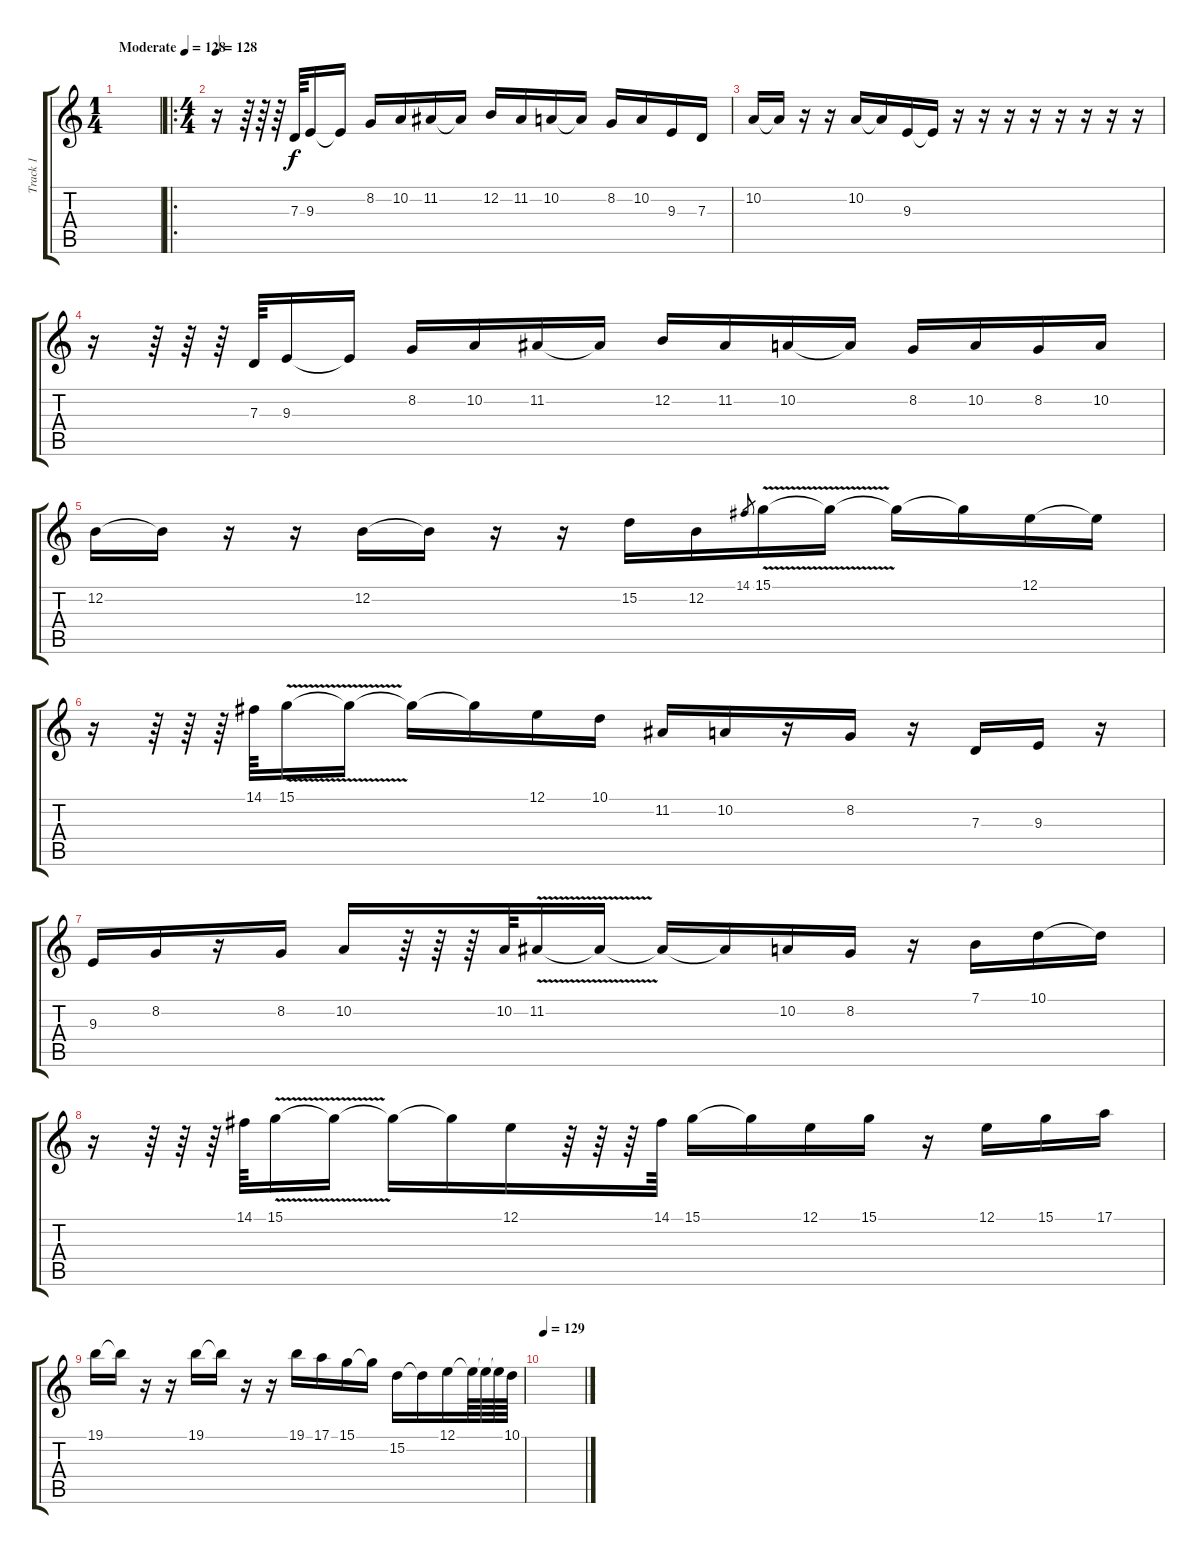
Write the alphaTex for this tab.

\track ("Track 1" "Track 1") {instrument lead5charang}
\staff {score tabs}
\tuning (E4 B3 G3 D3 A2 E2) {hide}
\ts (1 4)
\tempo (128 "Moderate")
\clef g2
\ks c
|
\ro
\ts (4 4)
\tempo 128
r.16 r.64 r.64 r.64 7.3.64 9.3.16 9.3{t}.16 8.2.16 10.2.16 11.2.16 11.2{t}.16 12.2.16 11.2.16 10.2.16 10.2{t}.16 8.2.16 10.2.16 9.3.16 7.3.16 |
10.2.16 10.2{t}.16 r.16 r.16 10.2.16 10.2{t}.16 9.3.16 9.3{t}.16 r.16 r.16 r.16 r.16 r.16 r.16 r.16 r.16 |
r.16 r.64 r.64 r.64 7.3.64 9.3.16 9.3{t}.16 8.2.16 10.2.16 11.2.16 11.2{t}.16 12.2.16 11.2.16 10.2.16 10.2{t}.16 8.2.16 10.2.16 8.2.16 10.2.16 |
12.2.16 12.2{t}.16 r.16 r.16 12.2.16 12.2{t}.16 r.16 r.16 15.2.16 12.2.16 14.1.8{gr} 15.1{v}.16 15.1{t}.16 15.1{t}.16 15.1{t}.16 12.1.16 12.1{t}.16 |
r.16 r.64 r.64 r.64 14.1.64 15.1{v}.16 15.1{t}.16 15.1{t}.16 15.1{t}.16 12.1.16 10.1.16 11.2.16 10.2.16 r.16 8.2.16 r.16 7.3.16 9.3.16 r.16 |
9.3.16 8.2.16 r.16 8.2.16 10.2.16 r.64 r.64 r.64 10.2.64 11.2{v}.16 11.2{t}.16 11.2{t}.16 11.2{t}.16 10.2.16 8.2.16 r.16 7.1.16 10.1.16 10.1{t}.16 |
r.16 r.64 r.64 r.64 14.1.64 15.1{v}.16 15.1{t}.16 15.1{t}.16 15.1{t}.16 12.1.16 r.64 r.64 r.64 14.1.64 15.1.16 15.1{t}.16 12.1.16 15.1.16 r.16 12.1.16 15.1.16 17.1.16 |
19.1.16 19.1{t}.16 r.16 r.16 19.1.16 19.1{t}.16 r.16 r.16 19.1.16 17.1.16 15.1.16 15.1{t}.16 15.2.16 15.2{t}.16 12.1.16 12.1{t}.64 12.1{t}.64 12.1{t}.64 10.1.64 |
\tempo 129
